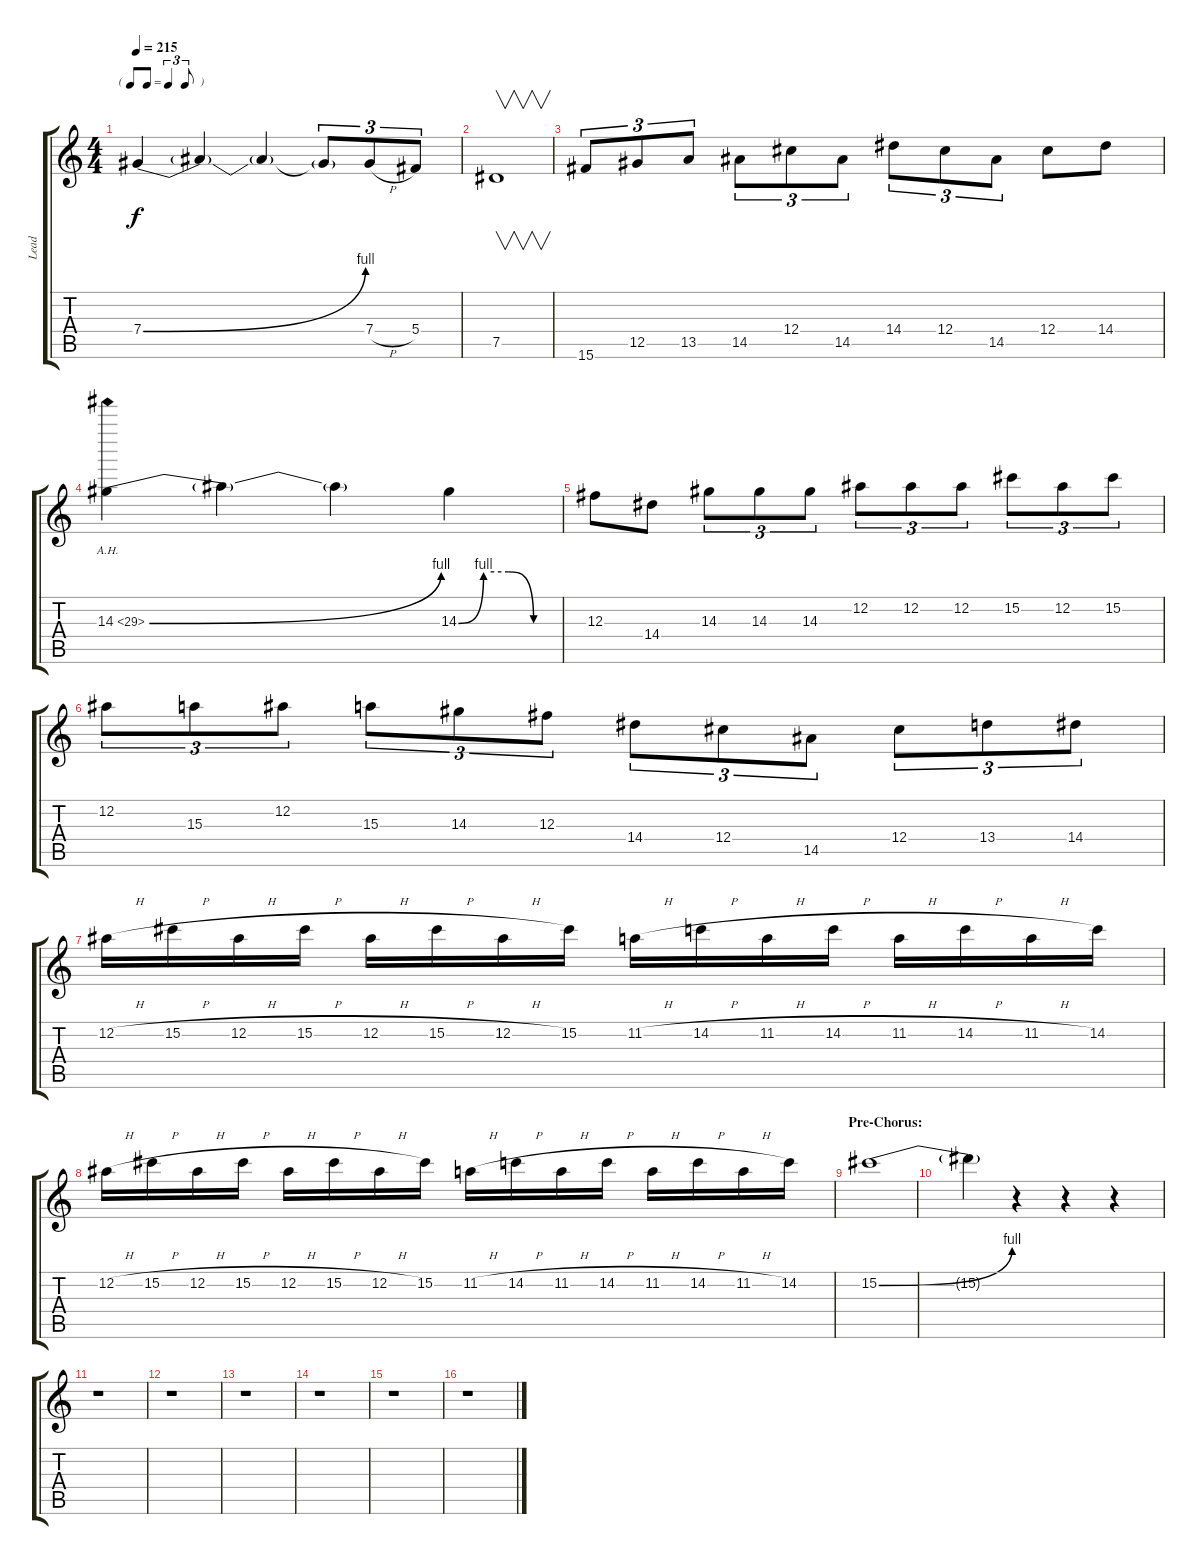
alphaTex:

\track ("Lead" "Lead") {instrument distortionguitar}
\staff {score tabs}
\tuning (Eb4 Bb3 Gb3 Db3 Ab2 Eb2) {hide}
\ts (4 4)
\tf triplet8th
\tempo 215
\clef g2
\ks c
7.4{be (bend 0 0 60 4)}.4{dy f} 7.4{t}.4 7.4{t}.4 7.4{t}.8{tu (3 2)} 7.4{h}.8{tu (3 2)} 5.4.8{tu (3 2)} |
7.5.1{v} |
15.6.8{tu (3 2)} 12.5.8{tu (3 2)} 13.5.8{tu (3 2)} 14.5.8{tu (3 2)} 12.4.8{tu (3 2)} 14.5.8{tu (3 2)} 14.4.8{tu (3 2)} 12.4.8{tu (3 2)} 14.5.8{tu (3 2)} 12.4.8 14.4.8 |
14.3{be (bend 0 0 60 4) ah 15}.4 14.3{t}.4 14.3{t}.4 14.3{be (custom 0 0 15 4 30 4 45 0 60 0)}.4 |
12.3.8 14.4.8 14.3.8{tu (3 2)} 14.3.8{tu (3 2)} 14.3.8{tu (3 2)} 12.2.8{tu (3 2)} 12.2.8{tu (3 2)} 12.2.8{tu (3 2)} 15.2.8{tu (3 2)} 12.2.8{tu (3 2)} 15.2.8{tu (3 2)} |
12.2.8{tu (3 2)} 15.3.8{tu (3 2)} 12.2.8{tu (3 2)} 15.3.8{tu (3 2)} 14.3.8{tu (3 2)} 12.3.8{tu (3 2)} 14.4.8{tu (3 2)} 12.4.8{tu (3 2)} 14.5.8{tu (3 2)} 12.4.8{tu (3 2)} 13.4.8{tu (3 2)} 14.4.8{tu (3 2)} |
12.2{h}.16 15.2{h}.16 12.2{h}.16 15.2{h}.16 12.2{h}.16 15.2{h}.16 12.2{h}.16 15.2.16 11.2{h}.16 14.2{h}.16 11.2{h}.16 14.2{h}.16 11.2{h}.16 14.2{h}.16 11.2{h}.16 14.2.16 |
12.2{h}.16 15.2{h}.16 12.2{h}.16 15.2{h}.16 12.2{h}.16 15.2{h}.16 12.2{h}.16 15.2.16 11.2{h}.16 14.2{h}.16 11.2{h}.16 14.2{h}.16 11.2{h}.16 14.2{h}.16 11.2{h}.16 14.2.16 |
\section ("" "Pre-Chorus:")
15.2{be (bend 0 0 60 4)}.1 |
15.2{t}.4 r.4 r.4 r.4 |
r.1 |
r.1 |
r.1 |
r.1 |
r.1 |
r.1
